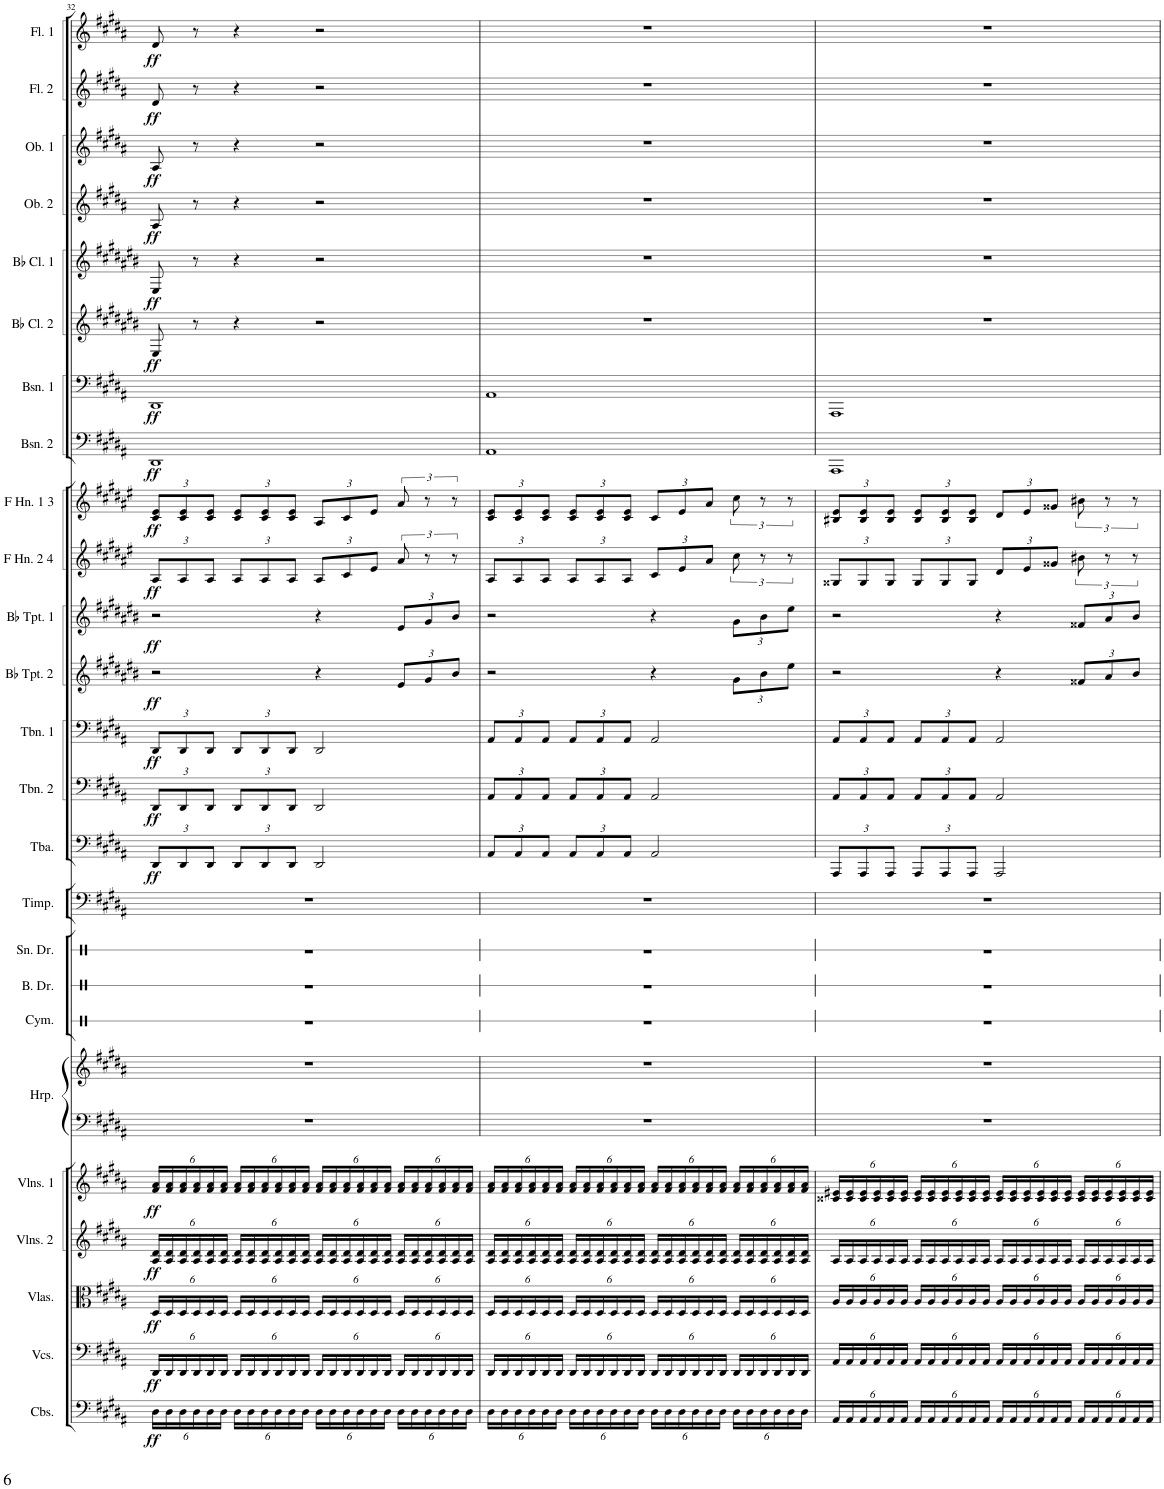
**kern	**dynam	**kern	**dynam	**kern	**dynam	**kern	**dynam	**kern	**dynam	**kern	**kern	**kern	**kern	**kern	**kern	**kern	**dynam	**kern	**dynam	**kern	**dynam	**kern	**dynam	**kern	**dynam	**kern	**dynam	**kern	**dynam	**kern	**dynam	**kern	**dynam	**kern	**dynam	**kern	**dynam	**kern	**dynam	**kern	**dynam	**kern	**dynam	**kern	**dynam
*part25	*part25	*part24	*part24	*part23	*part23	*part22	*part22	*part21	*part21	*part20	*part20	*part19	*part18	*part17	*part16	*part15	*part15	*part14	*part14	*part13	*part13	*part12	*part12	*part11	*part11	*part10	*part10	*part9	*part9	*part8	*part8	*part7	*part7	*part6	*part6	*part5	*part5	*part4	*part4	*part3	*part3	*part2	*part2	*part1	*part1
*staff26	*staff26	*staff25	*staff25	*staff24	*staff24	*staff23	*staff23	*staff22	*staff22	*staff21	*staff20	*staff19	*staff18	*staff17	*staff16	*staff15	*staff15	*staff14	*staff14	*staff13	*staff13	*staff12	*staff12	*staff11	*staff11	*staff10	*staff10	*staff9	*staff9	*staff8	*staff8	*staff7	*staff7	*staff6	*staff6	*staff5	*staff5	*staff4	*staff4	*staff3	*staff3	*staff2	*staff2	*staff1	*staff1
*I"Contrabasses	*	*I"Violoncellos	*	*I"Violas	*	*I"Violins 2	*	*I"Violins 1	*	*I"Harp	*	*I"Cymbal	*I"Bass Drum	*I"Snare Drum	*I"Timpani	*I"Tuba	*	*I"Trombone 2	*	*I"Trombone 1	*	*I"Bb Trumpet 2	*	*I"Bb Trumpet 1	*	*I"F Horn 2 &amp; 4	*	*I"F Horn 1 &amp; 3	*	*I"Bassoon 2	*	*I"Bassoon 1	*	*I"Bb Clarinet 2	*	*I"Bb Clarinet 1	*	*I"Oboe 2	*	*I"Oboe 1	*	*I"Flute 2	*	*I"Flute 1	*
*I'Cbs.	*	*I'Vcs.	*	*I'Vlas.	*	*I'Vlns. 2	*	*I'Vlns. 1	*	*I'Hrp.	*	*I'Cym.	*I'B. Dr.	*I'Sn. Dr.	*I'Timp.	*I'Tba.	*	*I'Tbn. 2	*	*I'Tbn. 1	*	*I'Bb Tpt. 2	*	*I'Bb Tpt. 1	*	*I'F Hn. 2 4	*	*I'F Hn. 1 3	*	*I'Bsn. 2	*	*I'Bsn. 1	*	*I'Bb Cl. 2	*	*I'Bb Cl. 1	*	*I'Ob. 2	*	*I'Ob. 1	*	*I'Fl. 2	*	*I'Fl. 1	*
!!LO:PB:g=z
*clefF4	*	*clefF4	*	*clefC3	*	*clefG2	*	*clefG2	*	*clefF4	*clefG2	*clefX	*clefX	*clefX	*clefF4	*clefF4	*	*clefF4	*	*clefF4	*	*clefG2	*	*clefG2	*	*clefG2	*	*clefG2	*	*clefF4	*	*clefF4	*	*clefG2	*	*clefG2	*	*clefG2	*	*clefG2	*	*clefG2	*	*clefG2	*
*Trd7c12	*	*	*	*	*	*	*	*	*	*	*	*	*	*	*	*	*	*	*	*	*	*Trd1c2	*	*Trd1c2	*	*Trd4c7	*	*Trd4c7	*	*	*	*	*	*Trd1c2	*	*Trd1c2	*	*	*	*	*	*	*	*	*
*k[f#c#g#d#a#]	*	*k[f#c#g#d#a#]	*	*k[f#c#g#d#a#]	*	*k[f#c#g#d#a#]	*	*k[f#c#g#d#a#]	*	*k[f#c#g#d#a#]	*k[f#c#g#d#a#]	*k[b-e-a-]	*k[b-e-a-]	*k[b-e-a-]	*k[f#c#g#d#a#]	*k[f#c#g#d#a#]	*	*k[f#c#g#d#a#]	*	*k[f#c#g#d#a#]	*	*k[f#c#g#d#a#e#b#]	*	*k[f#c#g#d#a#e#b#]	*	*k[f#c#g#d#a#e#]	*	*k[f#c#g#d#a#e#]	*	*k[f#c#g#d#a#]	*	*k[f#c#g#d#a#]	*	*k[f#c#g#d#a#e#b#]	*	*k[f#c#g#d#a#e#b#]	*	*k[f#c#g#d#a#]	*	*k[f#c#g#d#a#]	*	*k[f#c#g#d#a#]	*	*k[f#c#g#d#a#]	*
*M4/4	*	*M4/4	*	*M4/4	*	*M4/4	*	*M4/4	*	*M4/4	*M4/4	*M4/4	*M4/4	*M4/4	*M4/4	*M4/4	*	*M4/4	*	*M4/4	*	*M4/4	*	*M4/4	*	*M4/4	*	*M4/4	*	*M4/4	*	*M4/4	*	*M4/4	*	*M4/4	*	*M4/4	*	*M4/4	*	*M4/4	*	*M4/4	*
*Xbrackettup	*	*Xbrackettup	*	*Xbrackettup	*	*Xbrackettup	*	*Xbrackettup	*	*	*	*	*	*	*	*Xbrackettup	*	*Xbrackettup	*	*Xbrackettup	*	*	*	*	*	*Xbrackettup	*	*Xbrackettup	*	*	*	*	*	*	*	*	*	*	*	*	*	*	*	*	*
=32	=32	=32	=32	=32	=32	=32	=32	=32	=32	=32	=32	=32	=32	=32	=32	=32	=32	=32	=32	=32	=32	=32	=32	=32	=32	=32	=32	=32	=32	=32	=32	=32	=32	=32	=32	=32	=32	=32	=32	=32	=32	=32	=32	=32	=32
!	!LO:DY:b	!	!LO:DY:b	!	!LO:DY:b	!	!LO:DY:b	!	!LO:DY:b	!	!	!	!	!	!	!	!LO:DY:b	!	!LO:DY:b	!	!LO:DY:b	!	!LO:DY:b	!	!LO:DY:b	!	!LO:DY:b	!	!LO:DY:b	!	!LO:DY:b	!	!LO:DY:b	!	!LO:DY:b	!	!LO:DY:b	!	!LO:DY:b	!	!LO:DY:b	!	!LO:DY:b	!	!LO:DY:b
24D#\LL	ff	24DD#/LL	ff	24D#/LL	ff	24A#/ 24d#/LL	ff	24f#/ 24a#/LL	ff	1r	1r	1r	1r	1r	1r	12DD#/L	ff	12DD#/L	ff	12DD#/L	ff	2r	ff	2r	ff	12A#/L	ff	12c#/ 12e#/L	ff	1DD#	ff	1DD#	ff	8E#/	ff	8E#/	ff	8A#/	ff	8A#/	ff	8d#/	ff	8d#/	ff
24D#\	.	24DD#/	.	24D#/	.	24A#/ 24d#/	.	24f#/ 24a#/	.	.	.	.	.	.	.	.	.	.	.	.	.	.	.	.	.	.	.	.	.	.	.	.	.	.	.	.	.	.	.	.	.	.	.	.	.
24D#\	.	24DD#/	.	24D#/	.	24A#/ 24d#/	.	24f#/ 24a#/	.	.	.	.	.	.	.	12DD#/	.	12DD#/	.	12DD#/	.	.	.	.	.	12A#/	.	12c#/ 12e#/	.	.	.	.	.	.	.	.	.	.	.	.	.	.	.	.	.
24D#\	.	24DD#/	.	24D#/	.	24A#/ 24d#/	.	24f#/ 24a#/	.	.	.	.	.	.	.	.	.	.	.	.	.	.	.	.	.	.	.	.	.	.	.	.	.	8r	.	8r	.	8r	.	8r	.	8r	.	8r	.
24D#\	.	24DD#/	.	24D#/	.	24A#/ 24d#/	.	24f#/ 24a#/	.	.	.	.	.	.	.	12DD#/J	.	12DD#/J	.	12DD#/J	.	.	.	.	.	12A#/J	.	12c#/ 12e#/J	.	.	.	.	.	.	.	.	.	.	.	.	.	.	.	.	.
24D#\JJ	.	24DD#/JJ	.	24D#/JJ	.	24A#/ 24d#/JJ	.	24f#/ 24a#/JJ	.	.	.	.	.	.	.	.	.	.	.	.	.	.	.	.	.	.	.	.	.	.	.	.	.	.	.	.	.	.	.	.	.	.	.	.	.
24D#\LL	.	24DD#/LL	.	24D#/LL	.	24A#/ 24d#/LL	.	24f#/ 24a#/LL	.	.	.	.	.	.	.	12DD#/L	.	12DD#/L	.	12DD#/L	.	.	.	.	.	12A#/L	.	12c#/ 12e#/L	.	.	.	.	.	4r	.	4r	.	4r	.	4r	.	4r	.	4r	.
24D#\	.	24DD#/	.	24D#/	.	24A#/ 24d#/	.	24f#/ 24a#/	.	.	.	.	.	.	.	.	.	.	.	.	.	.	.	.	.	.	.	.	.	.	.	.	.	.	.	.	.	.	.	.	.	.	.	.	.
24D#\	.	24DD#/	.	24D#/	.	24A#/ 24d#/	.	24f#/ 24a#/	.	.	.	.	.	.	.	12DD#/	.	12DD#/	.	12DD#/	.	.	.	.	.	12A#/	.	12c#/ 12e#/	.	.	.	.	.	.	.	.	.	.	.	.	.	.	.	.	.
24D#\	.	24DD#/	.	24D#/	.	24A#/ 24d#/	.	24f#/ 24a#/	.	.	.	.	.	.	.	.	.	.	.	.	.	.	.	.	.	.	.	.	.	.	.	.	.	.	.	.	.	.	.	.	.	.	.	.	.
24D#\	.	24DD#/	.	24D#/	.	24A#/ 24d#/	.	24f#/ 24a#/	.	.	.	.	.	.	.	12DD#/J	.	12DD#/J	.	12DD#/J	.	.	.	.	.	12A#/J	.	12c#/ 12e#/J	.	.	.	.	.	.	.	.	.	.	.	.	.	.	.	.	.
24D#\JJ	.	24DD#/JJ	.	24D#/JJ	.	24A#/ 24d#/JJ	.	24f#/ 24a#/JJ	.	.	.	.	.	.	.	.	.	.	.	.	.	.	.	.	.	.	.	.	.	.	.	.	.	.	.	.	.	.	.	.	.	.	.	.	.
24D#\LL	.	24DD#/LL	.	24D#/LL	.	24A#/ 24d#/LL	.	24f#/ 24a#/LL	.	.	.	.	.	.	.	2DD#/	.	2DD#/	.	2DD#/	.	4r	.	4r	.	12A#/L	.	12A#/L	.	.	.	.	.	2r	.	2r	.	2r	.	2r	.	2r	.	2r	.
24D#\	.	24DD#/	.	24D#/	.	24A#/ 24d#/	.	24f#/ 24a#/	.	.	.	.	.	.	.	.	.	.	.	.	.	.	.	.	.	.	.	.	.	.	.	.	.	.	.	.	.	.	.	.	.	.	.	.	.
24D#\	.	24DD#/	.	24D#/	.	24A#/ 24d#/	.	24f#/ 24a#/	.	.	.	.	.	.	.	.	.	.	.	.	.	.	.	.	.	12c#/	.	12c#/	.	.	.	.	.	.	.	.	.	.	.	.	.	.	.	.	.
24D#\	.	24DD#/	.	24D#/	.	24A#/ 24d#/	.	24f#/ 24a#/	.	.	.	.	.	.	.	.	.	.	.	.	.	.	.	.	.	.	.	.	.	.	.	.	.	.	.	.	.	.	.	.	.	.	.	.	.
24D#\	.	24DD#/	.	24D#/	.	24A#/ 24d#/	.	24f#/ 24a#/	.	.	.	.	.	.	.	.	.	.	.	.	.	.	.	.	.	12e#/J	.	12e#/J	.	.	.	.	.	.	.	.	.	.	.	.	.	.	.	.	.
24D#\JJ	.	24DD#/JJ	.	24D#/JJ	.	24A#/ 24d#/JJ	.	24f#/ 24a#/JJ	.	.	.	.	.	.	.	.	.	.	.	.	.	.	.	.	.	.	.	.	.	.	.	.	.	.	.	.	.	.	.	.	.	.	.	.	.
*	*	*	*	*	*	*	*	*	*	*	*	*	*	*	*	*	*	*	*	*	*	*Xbrackettup	*	*Xbrackettup	*	*brackettup	*	*brackettup	*	*	*	*	*	*	*	*	*	*	*	*	*	*	*	*	*
24D#\LL	.	24DD#/LL	.	24D#/LL	.	24A#/ 24d#/LL	.	24f#/ 24a#/LL	.	.	.	.	.	.	.	.	.	.	.	.	.	12e#/L	.	12e#/L	.	12a#/	.	12a#/	.	.	.	.	.	.	.	.	.	.	.	.	.	.	.	.	.
24D#\	.	24DD#/	.	24D#/	.	24A#/ 24d#/	.	24f#/ 24a#/	.	.	.	.	.	.	.	.	.	.	.	.	.	.	.	.	.	.	.	.	.	.	.	.	.	.	.	.	.	.	.	.	.	.	.	.	.
24D#\	.	24DD#/	.	24D#/	.	24A#/ 24d#/	.	24f#/ 24a#/	.	.	.	.	.	.	.	.	.	.	.	.	.	12g#/	.	12g#/	.	12r	.	12r	.	.	.	.	.	.	.	.	.	.	.	.	.	.	.	.	.
24D#\	.	24DD#/	.	24D#/	.	24A#/ 24d#/	.	24f#/ 24a#/	.	.	.	.	.	.	.	.	.	.	.	.	.	.	.	.	.	.	.	.	.	.	.	.	.	.	.	.	.	.	.	.	.	.	.	.	.
24D#\	.	24DD#/	.	24D#/	.	24A#/ 24d#/	.	24f#/ 24a#/	.	.	.	.	.	.	.	.	.	.	.	.	.	12b#/J	.	12b#/J	.	12r	.	12r	.	.	.	.	.	.	.	.	.	.	.	.	.	.	.	.	.
24D#\JJ	.	24DD#/JJ	.	24D#/JJ	.	24A#/ 24d#/JJ	.	24f#/ 24a#/JJ	.	.	.	.	.	.	.	.	.	.	.	.	.	.	.	.	.	.	.	.	.	.	.	.	.	.	.	.	.	.	.	.	.	.	.	.	.
=33	=33	=33	=33	=33	=33	=33	=33	=33	=33	=33	=33	=33	=33	=33	=33	=33	=33	=33	=33	=33	=33	=33	=33	=33	=33	=33	=33	=33	=33	=33	=33	=33	=33	=33	=33	=33	=33	=33	=33	=33	=33	=33	=33	=33	=33
*	*	*	*	*	*	*	*	*	*	*	*	*	*	*	*	*	*	*	*	*	*	*	*	*	*	*Xbrackettup	*	*Xbrackettup	*	*	*	*	*	*	*	*	*	*	*	*	*	*	*	*	*
24D#\LL	.	24DD#/LL	.	24D#/LL	.	24A#/ 24d#/LL	.	24f#/ 24a#/LL	.	1r	1r	1r	1r	1r	1r	12AA#/L	.	12AA#/L	.	12AA#/L	.	2r	.	2r	.	12A#/L	.	12c#/ 12e#/L	.	1AA#	.	1AA#	.	1r	.	1r	.	1r	.	1r	.	1r	.	1r	.
24D#\	.	24DD#/	.	24D#/	.	24A#/ 24d#/	.	24f#/ 24a#/	.	.	.	.	.	.	.	.	.	.	.	.	.	.	.	.	.	.	.	.	.	.	.	.	.	.	.	.	.	.	.	.	.	.	.	.	.
24D#\	.	24DD#/	.	24D#/	.	24A#/ 24d#/	.	24f#/ 24a#/	.	.	.	.	.	.	.	12AA#/	.	12AA#/	.	12AA#/	.	.	.	.	.	12A#/	.	12c#/ 12e#/	.	.	.	.	.	.	.	.	.	.	.	.	.	.	.	.	.
24D#\	.	24DD#/	.	24D#/	.	24A#/ 24d#/	.	24f#/ 24a#/	.	.	.	.	.	.	.	.	.	.	.	.	.	.	.	.	.	.	.	.	.	.	.	.	.	.	.	.	.	.	.	.	.	.	.	.	.
24D#\	.	24DD#/	.	24D#/	.	24A#/ 24d#/	.	24f#/ 24a#/	.	.	.	.	.	.	.	12AA#/J	.	12AA#/J	.	12AA#/J	.	.	.	.	.	12A#/J	.	12c#/ 12e#/J	.	.	.	.	.	.	.	.	.	.	.	.	.	.	.	.	.
24D#\JJ	.	24DD#/JJ	.	24D#/JJ	.	24A#/ 24d#/JJ	.	24f#/ 24a#/JJ	.	.	.	.	.	.	.	.	.	.	.	.	.	.	.	.	.	.	.	.	.	.	.	.	.	.	.	.	.	.	.	.	.	.	.	.	.
24D#\LL	.	24DD#/LL	.	24D#/LL	.	24A#/ 24d#/LL	.	24f#/ 24a#/LL	.	.	.	.	.	.	.	12AA#/L	.	12AA#/L	.	12AA#/L	.	.	.	.	.	12A#/L	.	12c#/ 12e#/L	.	.	.	.	.	.	.	.	.	.	.	.	.	.	.	.	.
24D#\	.	24DD#/	.	24D#/	.	24A#/ 24d#/	.	24f#/ 24a#/	.	.	.	.	.	.	.	.	.	.	.	.	.	.	.	.	.	.	.	.	.	.	.	.	.	.	.	.	.	.	.	.	.	.	.	.	.
24D#\	.	24DD#/	.	24D#/	.	24A#/ 24d#/	.	24f#/ 24a#/	.	.	.	.	.	.	.	12AA#/	.	12AA#/	.	12AA#/	.	.	.	.	.	12A#/	.	12c#/ 12e#/	.	.	.	.	.	.	.	.	.	.	.	.	.	.	.	.	.
24D#\	.	24DD#/	.	24D#/	.	24A#/ 24d#/	.	24f#/ 24a#/	.	.	.	.	.	.	.	.	.	.	.	.	.	.	.	.	.	.	.	.	.	.	.	.	.	.	.	.	.	.	.	.	.	.	.	.	.
24D#\	.	24DD#/	.	24D#/	.	24A#/ 24d#/	.	24f#/ 24a#/	.	.	.	.	.	.	.	12AA#/J	.	12AA#/J	.	12AA#/J	.	.	.	.	.	12A#/J	.	12c#/ 12e#/J	.	.	.	.	.	.	.	.	.	.	.	.	.	.	.	.	.
24D#\JJ	.	24DD#/JJ	.	24D#/JJ	.	24A#/ 24d#/JJ	.	24f#/ 24a#/JJ	.	.	.	.	.	.	.	.	.	.	.	.	.	.	.	.	.	.	.	.	.	.	.	.	.	.	.	.	.	.	.	.	.	.	.	.	.
24D#\LL	.	24DD#/LL	.	24D#/LL	.	24A#/ 24d#/LL	.	24f#/ 24a#/LL	.	.	.	.	.	.	.	2AA#/	.	2AA#/	.	2AA#/	.	4r	.	4r	.	12c#/L	.	12c#/L	.	.	.	.	.	.	.	.	.	.	.	.	.	.	.	.	.
24D#\	.	24DD#/	.	24D#/	.	24A#/ 24d#/	.	24f#/ 24a#/	.	.	.	.	.	.	.	.	.	.	.	.	.	.	.	.	.	.	.	.	.	.	.	.	.	.	.	.	.	.	.	.	.	.	.	.	.
24D#\	.	24DD#/	.	24D#/	.	24A#/ 24d#/	.	24f#/ 24a#/	.	.	.	.	.	.	.	.	.	.	.	.	.	.	.	.	.	12e#/	.	12e#/	.	.	.	.	.	.	.	.	.	.	.	.	.	.	.	.	.
24D#\	.	24DD#/	.	24D#/	.	24A#/ 24d#/	.	24f#/ 24a#/	.	.	.	.	.	.	.	.	.	.	.	.	.	.	.	.	.	.	.	.	.	.	.	.	.	.	.	.	.	.	.	.	.	.	.	.	.
24D#\	.	24DD#/	.	24D#/	.	24A#/ 24d#/	.	24f#/ 24a#/	.	.	.	.	.	.	.	.	.	.	.	.	.	.	.	.	.	12a#/J	.	12a#/J	.	.	.	.	.	.	.	.	.	.	.	.	.	.	.	.	.
24D#\JJ	.	24DD#/JJ	.	24D#/JJ	.	24A#/ 24d#/JJ	.	24f#/ 24a#/JJ	.	.	.	.	.	.	.	.	.	.	.	.	.	.	.	.	.	.	.	.	.	.	.	.	.	.	.	.	.	.	.	.	.	.	.	.	.
*	*	*	*	*	*	*	*	*	*	*	*	*	*	*	*	*	*	*	*	*	*	*	*	*	*	*brackettup	*	*brackettup	*	*	*	*	*	*	*	*	*	*	*	*	*	*	*	*	*
24D#\LL	.	24DD#/LL	.	24D#/LL	.	24A#/ 24d#/LL	.	24f#/ 24a#/LL	.	.	.	.	.	.	.	.	.	.	.	.	.	12g#\L	.	12g#\L	.	12cc#\	.	12cc#\	.	.	.	.	.	.	.	.	.	.	.	.	.	.	.	.	.
24D#\	.	24DD#/	.	24D#/	.	24A#/ 24d#/	.	24f#/ 24a#/	.	.	.	.	.	.	.	.	.	.	.	.	.	.	.	.	.	.	.	.	.	.	.	.	.	.	.	.	.	.	.	.	.	.	.	.	.
24D#\	.	24DD#/	.	24D#/	.	24A#/ 24d#/	.	24f#/ 24a#/	.	.	.	.	.	.	.	.	.	.	.	.	.	12b#\	.	12b#\	.	12r	.	12r	.	.	.	.	.	.	.	.	.	.	.	.	.	.	.	.	.
24D#\	.	24DD#/	.	24D#/	.	24A#/ 24d#/	.	24f#/ 24a#/	.	.	.	.	.	.	.	.	.	.	.	.	.	.	.	.	.	.	.	.	.	.	.	.	.	.	.	.	.	.	.	.	.	.	.	.	.
24D#\	.	24DD#/	.	24D#/	.	24A#/ 24d#/	.	24f#/ 24a#/	.	.	.	.	.	.	.	.	.	.	.	.	.	12ee#\J	.	12ee#\J	.	12r	.	12r	.	.	.	.	.	.	.	.	.	.	.	.	.	.	.	.	.
24D#\JJ	.	24DD#/JJ	.	24D#/JJ	.	24A#/ 24d#/JJ	.	24f#/ 24a#/JJ	.	.	.	.	.	.	.	.	.	.	.	.	.	.	.	.	.	.	.	.	.	.	.	.	.	.	.	.	.	.	.	.	.	.	.	.	.
=34	=34	=34	=34	=34	=34	=34	=34	=34	=34	=34	=34	=34	=34	=34	=34	=34	=34	=34	=34	=34	=34	=34	=34	=34	=34	=34	=34	=34	=34	=34	=34	=34	=34	=34	=34	=34	=34	=34	=34	=34	=34	=34	=34	=34	=34
*	*	*	*	*	*	*	*	*	*	*	*	*	*	*	*	*	*	*	*	*	*	*	*	*	*	*Xbrackettup	*	*Xbrackettup	*	*	*	*	*	*	*	*	*	*	*	*	*	*	*	*	*
24AA#/LL	.	24AA#/LL	.	24A#/LL	.	24A#/LL	.	24c##X/ 24e#X/LL	.	1r	1r	1r	1r	1r	1r	12AAA#/L	.	12AA#/L	.	12AA#/L	.	2r	.	2r	.	12G##X/L	.	12B#X/ 12e#/L	.	1AAA#	.	1AAA#	.	1r	.	1r	.	1r	.	1r	.	1r	.	1r	.
24AA#/	.	24AA#/	.	24A#/	.	24A#/	.	24c##/ 24e#/	.	.	.	.	.	.	.	.	.	.	.	.	.	.	.	.	.	.	.	.	.	.	.	.	.	.	.	.	.	.	.	.	.	.	.	.	.
24AA#/	.	24AA#/	.	24A#/	.	24A#/	.	24c##/ 24e#/	.	.	.	.	.	.	.	12AAA#/	.	12AA#/	.	12AA#/	.	.	.	.	.	12G##/	.	12B#/ 12e#/	.	.	.	.	.	.	.	.	.	.	.	.	.	.	.	.	.
24AA#/	.	24AA#/	.	24A#/	.	24A#/	.	24c##/ 24e#/	.	.	.	.	.	.	.	.	.	.	.	.	.	.	.	.	.	.	.	.	.	.	.	.	.	.	.	.	.	.	.	.	.	.	.	.	.
24AA#/	.	24AA#/	.	24A#/	.	24A#/	.	24c##/ 24e#/	.	.	.	.	.	.	.	12AAA#/J	.	12AA#/J	.	12AA#/J	.	.	.	.	.	12G##/J	.	12B#/ 12e#/J	.	.	.	.	.	.	.	.	.	.	.	.	.	.	.	.	.
24AA#/JJ	.	24AA#/JJ	.	24A#/JJ	.	24A#/JJ	.	24c##/ 24e#/JJ	.	.	.	.	.	.	.	.	.	.	.	.	.	.	.	.	.	.	.	.	.	.	.	.	.	.	.	.	.	.	.	.	.	.	.	.	.
24AA#/LL	.	24AA#/LL	.	24A#/LL	.	24A#/LL	.	24c##/ 24e#/LL	.	.	.	.	.	.	.	12AAA#/L	.	12AA#/L	.	12AA#/L	.	.	.	.	.	12G##/L	.	12B#/ 12e#/L	.	.	.	.	.	.	.	.	.	.	.	.	.	.	.	.	.
24AA#/	.	24AA#/	.	24A#/	.	24A#/	.	24c##/ 24e#/	.	.	.	.	.	.	.	.	.	.	.	.	.	.	.	.	.	.	.	.	.	.	.	.	.	.	.	.	.	.	.	.	.	.	.	.	.
24AA#/	.	24AA#/	.	24A#/	.	24A#/	.	24c##/ 24e#/	.	.	.	.	.	.	.	12AAA#/	.	12AA#/	.	12AA#/	.	.	.	.	.	12G##/	.	12B#/ 12e#/	.	.	.	.	.	.	.	.	.	.	.	.	.	.	.	.	.
24AA#/	.	24AA#/	.	24A#/	.	24A#/	.	24c##/ 24e#/	.	.	.	.	.	.	.	.	.	.	.	.	.	.	.	.	.	.	.	.	.	.	.	.	.	.	.	.	.	.	.	.	.	.	.	.	.
24AA#/	.	24AA#/	.	24A#/	.	24A#/	.	24c##/ 24e#/	.	.	.	.	.	.	.	12AAA#/J	.	12AA#/J	.	12AA#/J	.	.	.	.	.	12G##/J	.	12B#/ 12e#/J	.	.	.	.	.	.	.	.	.	.	.	.	.	.	.	.	.
24AA#/JJ	.	24AA#/JJ	.	24A#/JJ	.	24A#/JJ	.	24c##/ 24e#/JJ	.	.	.	.	.	.	.	.	.	.	.	.	.	.	.	.	.	.	.	.	.	.	.	.	.	.	.	.	.	.	.	.	.	.	.	.	.
24AA#/LL	.	24AA#/LL	.	24A#/LL	.	24A#/LL	.	24c##/ 24e#/LL	.	.	.	.	.	.	.	2AAA#/	.	2AA#/	.	2AA#/	.	4r	.	4r	.	12d#/L	.	12d#/L	.	.	.	.	.	.	.	.	.	.	.	.	.	.	.	.	.
24AA#/	.	24AA#/	.	24A#/	.	24A#/	.	24c##/ 24e#/	.	.	.	.	.	.	.	.	.	.	.	.	.	.	.	.	.	.	.	.	.	.	.	.	.	.	.	.	.	.	.	.	.	.	.	.	.
24AA#/	.	24AA#/	.	24A#/	.	24A#/	.	24c##/ 24e#/	.	.	.	.	.	.	.	.	.	.	.	.	.	.	.	.	.	12e#/	.	12e#/	.	.	.	.	.	.	.	.	.	.	.	.	.	.	.	.	.
24AA#/	.	24AA#/	.	24A#/	.	24A#/	.	24c##/ 24e#/	.	.	.	.	.	.	.	.	.	.	.	.	.	.	.	.	.	.	.	.	.	.	.	.	.	.	.	.	.	.	.	.	.	.	.	.	.
24AA#/	.	24AA#/	.	24A#/	.	24A#/	.	24c##/ 24e#/	.	.	.	.	.	.	.	.	.	.	.	.	.	.	.	.	.	12g##X/J	.	12g##X/J	.	.	.	.	.	.	.	.	.	.	.	.	.	.	.	.	.
24AA#/JJ	.	24AA#/JJ	.	24A#/JJ	.	24A#/JJ	.	24c##/ 24e#/JJ	.	.	.	.	.	.	.	.	.	.	.	.	.	.	.	.	.	.	.	.	.	.	.	.	.	.	.	.	.	.	.	.	.	.	.	.	.
*	*	*	*	*	*	*	*	*	*	*	*	*	*	*	*	*	*	*	*	*	*	*	*	*	*	*brackettup	*	*brackettup	*	*	*	*	*	*	*	*	*	*	*	*	*	*	*	*	*
24AA#/LL	.	24AA#/LL	.	24A#/LL	.	24A#/LL	.	24c##/ 24e#/LL	.	.	.	.	.	.	.	.	.	.	.	.	.	12f##X/L	.	12f##X/L	.	12b#X\	.	12b#X\	.	.	.	.	.	.	.	.	.	.	.	.	.	.	.	.	.
24AA#/	.	24AA#/	.	24A#/	.	24A#/	.	24c##/ 24e#/	.	.	.	.	.	.	.	.	.	.	.	.	.	.	.	.	.	.	.	.	.	.	.	.	.	.	.	.	.	.	.	.	.	.	.	.	.
24AA#/	.	24AA#/	.	24A#/	.	24A#/	.	24c##/ 24e#/	.	.	.	.	.	.	.	.	.	.	.	.	.	12a#/	.	12a#/	.	12r	.	12r	.	.	.	.	.	.	.	.	.	.	.	.	.	.	.	.	.
24AA#/	.	24AA#/	.	24A#/	.	24A#/	.	24c##/ 24e#/	.	.	.	.	.	.	.	.	.	.	.	.	.	.	.	.	.	.	.	.	.	.	.	.	.	.	.	.	.	.	.	.	.	.	.	.	.
24AA#/	.	24AA#/	.	24A#/	.	24A#/	.	24c##/ 24e#/	.	.	.	.	.	.	.	.	.	.	.	.	.	12b#/J	.	12b#/J	.	12r	.	12r	.	.	.	.	.	.	.	.	.	.	.	.	.	.	.	.	.
24AA#/JJ	.	24AA#/JJ	.	24A#/JJ	.	24A#/JJ	.	24c##/ 24e#/JJ	.	.	.	.	.	.	.	.	.	.	.	.	.	.	.	.	.	.	.	.	.	.	.	.	.	.	.	.	.	.	.	.	.	.	.	.	.
=	=	=	=	=	=	=	=	=	=	=	=	=	=	=	=	=	=	=	=	=	=	=	=	=	=	=	=	=	=	=	=	=	=	=	=	=	=	=	=	=	=	=	=	=	=
*-	*-	*-	*-	*-	*-	*-	*-	*-	*-	*-	*-	*-	*-	*-	*-	*-	*-	*-	*-	*-	*-	*-	*-	*-	*-	*-	*-	*-	*-	*-	*-	*-	*-	*-	*-	*-	*-	*-	*-	*-	*-	*-	*-	*-	*-
